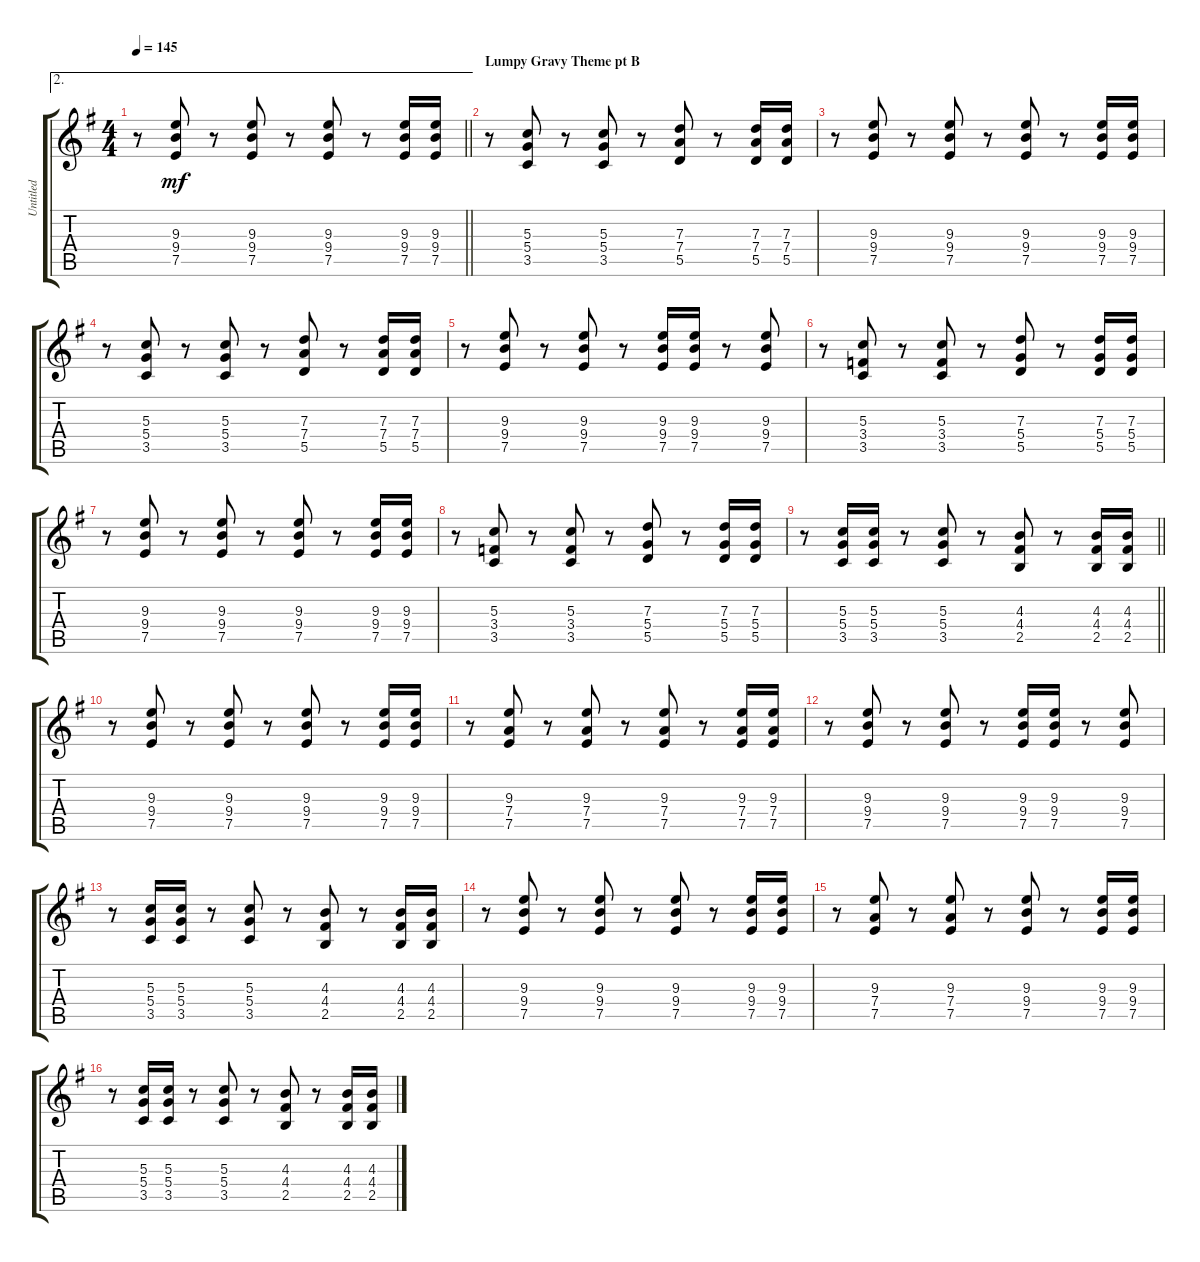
\track ("Untitled" "Untitled") {instrument distortionguitar}
\staff {score tabs}
\tuning (E4 B3 G3 D3 A2 E2) {hide}
\ae 2
\ts (4 4)
\tempo 145
\clef g2
\barLineRight lightlight
\ks g
r.8{dy mf} (9.3 9.4 7.5).8 r.8 (9.3 9.4 7.5).8 r.8 (9.3 9.4 7.5).8 r.8 (9.3 9.4 7.5).16 (9.3 9.4 7.5).16 |
\section ("" "Lumpy Gravy Theme pt B")
r.8 (5.3 5.4 3.5).8 r.8 (5.3 5.4 3.5).8 r.8 (7.3 7.4 5.5).8 r.8 (7.3 7.4 5.5).16 (7.3 7.4 5.5).16 |
r.8 (9.3 9.4 7.5).8 r.8 (9.3 9.4 7.5).8 r.8 (9.3 9.4 7.5).8 r.8 (9.3 9.4 7.5).16 (9.3 9.4 7.5).16 |
r.8 (5.3 5.4 3.5).8 r.8 (5.3 5.4 3.5).8 r.8 (7.3 7.4 5.5).8 r.8 (7.3 7.4 5.5).16 (7.3 7.4 5.5).16 |
r.8 (9.3 9.4 7.5).8 r.8 (9.3 9.4 7.5).8 r.8 (9.3 9.4 7.5).16 (9.3 9.4 7.5).16 r.8 (9.3 9.4 7.5).8 |
r.8 (5.3 3.4 3.5).8 r.8 (5.3 3.4 3.5).8 r.8 (7.3 5.4 5.5).8 r.8 (7.3 5.4 5.5).16 (7.3 5.4 5.5).16 |
r.8 (9.3 9.4 7.5).8 r.8 (9.3 9.4 7.5).8 r.8 (9.3 9.4 7.5).8 r.8 (9.3 9.4 7.5).16 (9.3 9.4 7.5).16 |
r.8 (5.3 3.4 3.5).8 r.8 (5.3 3.4 3.5).8 r.8 (7.3 5.4 5.5).8 r.8 (7.3 5.4 5.5).16 (7.3 5.4 5.5).16 |
\barLineRight lightlight
r.8 (5.3 5.4 3.5).16 (5.3 5.4 3.5).16 r.8 (5.3 5.4 3.5).8 r.8 (4.3 4.4 2.5).8 r.8 (4.3 4.4 2.5).16 (4.3 4.4 2.5).16 |
r.8 (9.3 9.4 7.5).8 r.8 (9.3 9.4 7.5).8 r.8 (9.3 9.4 7.5).8 r.8 (9.3 9.4 7.5).16 (9.3 9.4 7.5).16 |
r.8 (9.3 7.4 7.5).8 r.8 (9.3 7.4 7.5).8 r.8 (9.3 7.4 7.5).8 r.8 (9.3 7.4 7.5).16 (9.3 7.4 7.5).16 |
r.8 (9.3 9.4 7.5).8 r.8 (9.3 9.4 7.5).8 r.8 (9.3 9.4 7.5).16 (9.3 9.4 7.5).16 r.8 (9.3 9.4 7.5).8 |
r.8 (5.3 5.4 3.5).16 (5.3 5.4 3.5).16 r.8 (5.3 5.4 3.5).8 r.8 (4.3 4.4 2.5).8 r.8 (4.3 4.4 2.5).16 (4.3 4.4 2.5).16 |
r.8 (9.3 9.4 7.5).8 r.8 (9.3 9.4 7.5).8 r.8 (9.3 9.4 7.5).8 r.8 (9.3 9.4 7.5).16 (9.3 9.4 7.5).16 |
r.8 (9.3 7.4 7.5).8 r.8 (9.3 7.4 7.5).8 r.8 (9.3 9.4 7.5).8 r.8 (9.3 9.4 7.5).16 (9.3 9.4 7.5).16 |
r.8 (5.3 5.4 3.5).16 (5.3 5.4 3.5).16 r.8 (5.3 5.4 3.5).8 r.8 (4.3 4.4 2.5).8 r.8 (4.3 4.4 2.5).16 (4.3 4.4 2.5).16
